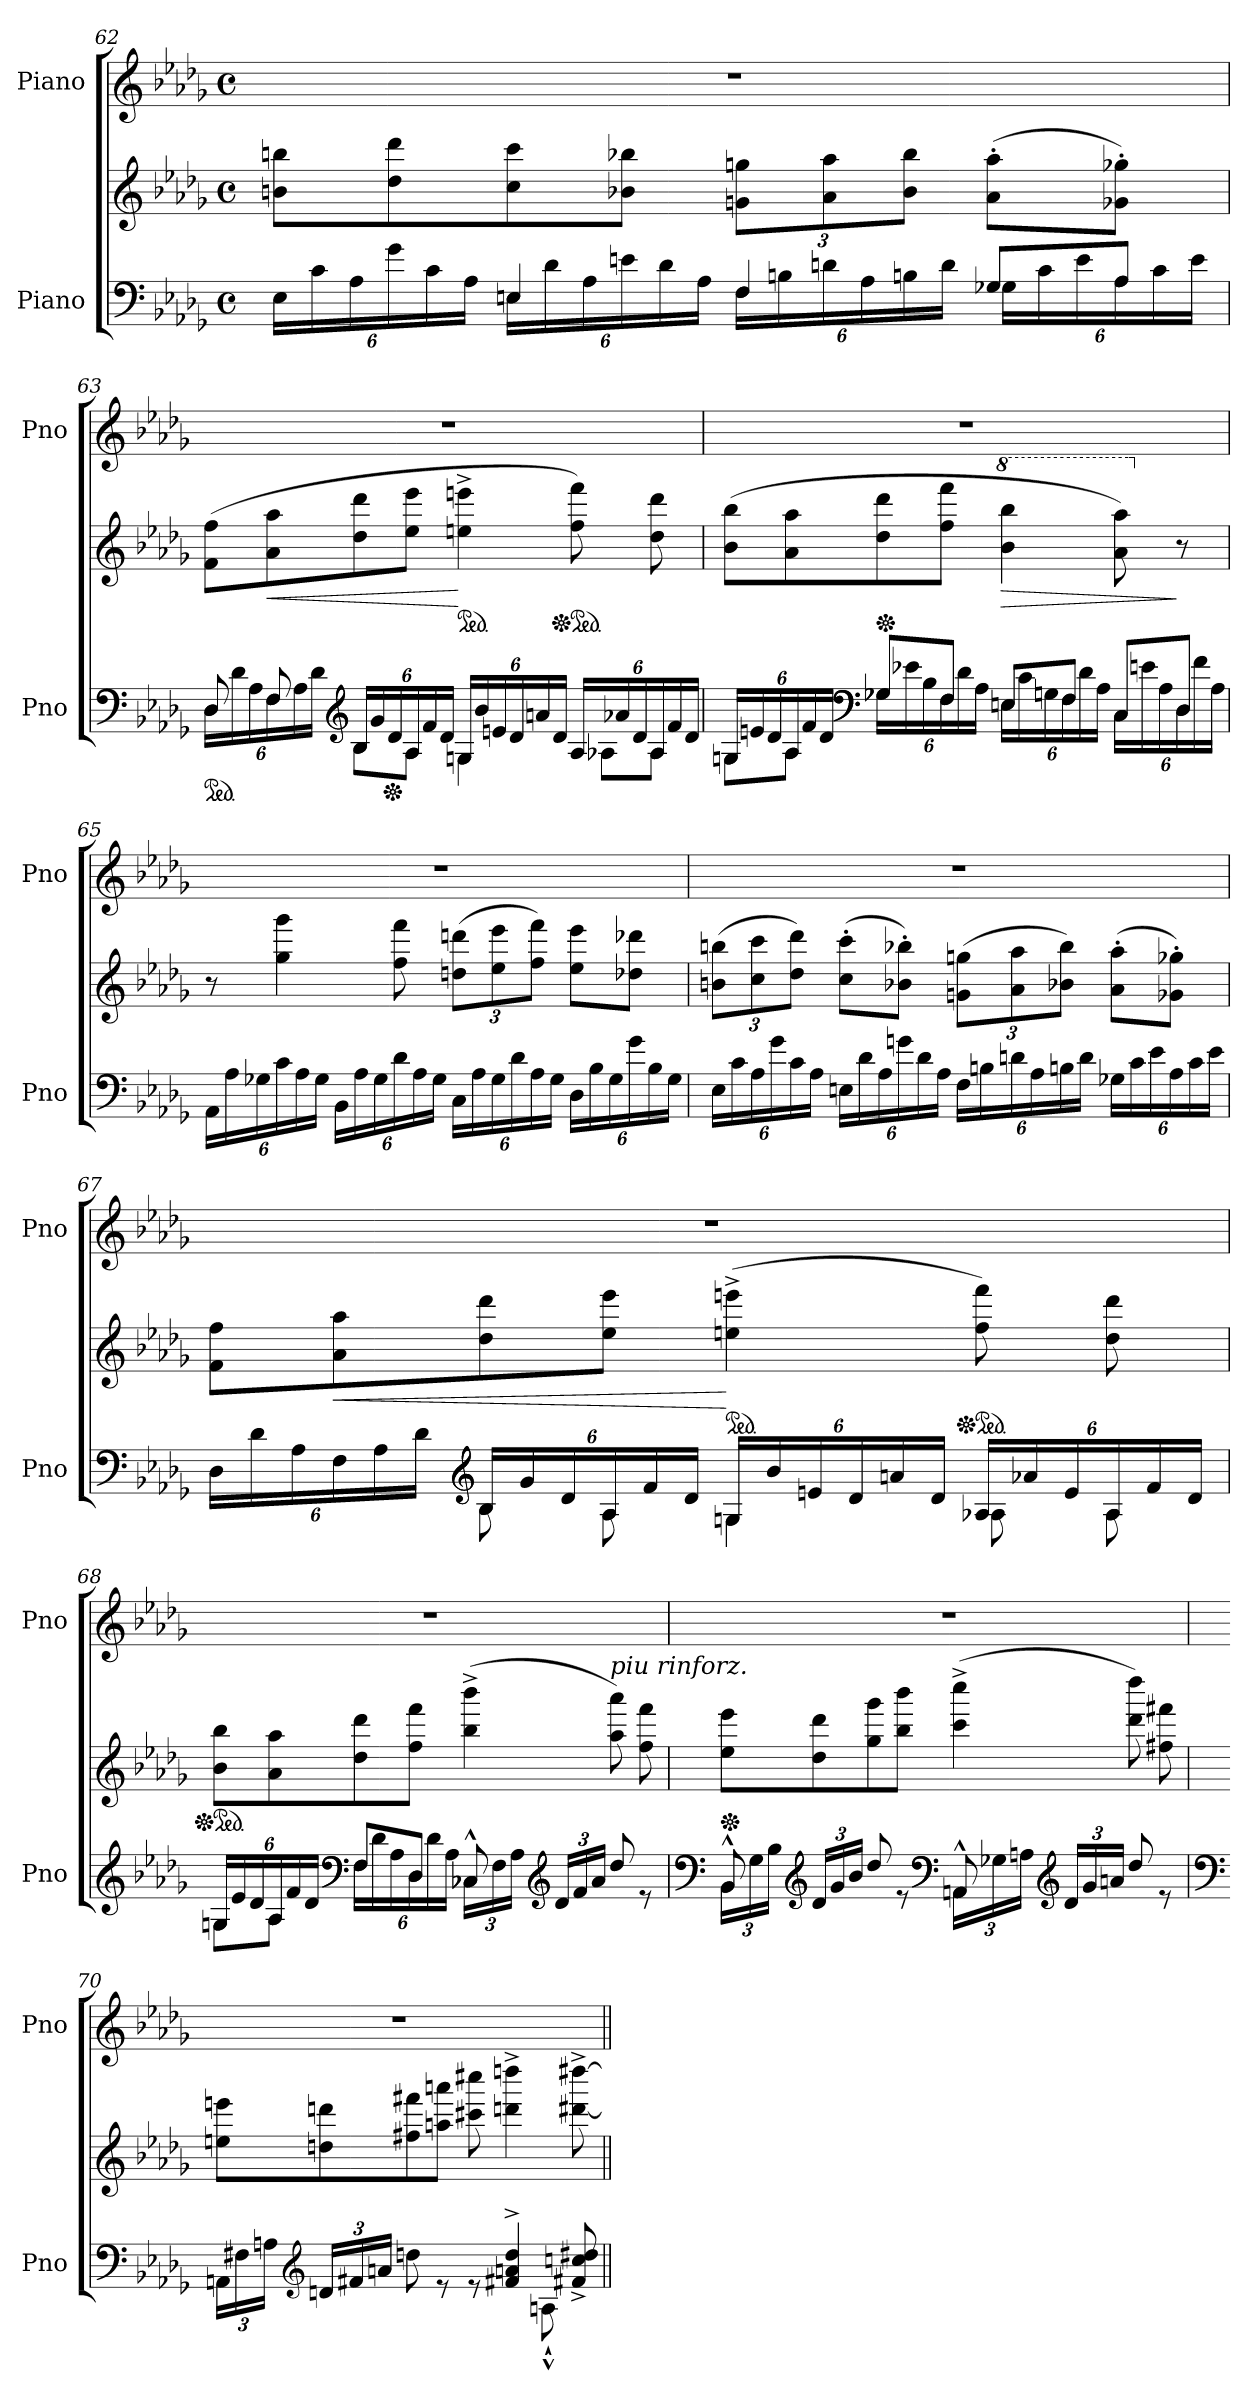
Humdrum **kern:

**kern	**kern	**dynam	**kern
*part2	*part2	*part2	*part1
*staff3	*staff2	*staff2/3	*staff1
*I"Piano	*	*	*I"Piano
*I'Pno	*	*	*I'Pno
*clefF4	*clefG2	*	*clefG2
*k[b-e-a-d-g-]	*k[b-e-a-d-g-]	*	*k[b-e-a-d-g-]
*M4/4	*M4/4	*	*M4/4
*met(c)	*met(c)	*	*met(c)
=62	=62	=62	=62
*^	*	*	*
*	*Xbrackettup	*	*	*
4ryy	24E-\LL	8bn\ 8bbn\L	.	1r
.	24c\	.	.	.
.	24A-\	.	.	.
.	24g-\	8dd-\ 8ddd-\	.	.
.	24c\	.	.	.
.	24A-\JJ	.	.	.
4En/	24E\LL	8cc\ 8ccc\	.	.
.	24d-\	.	.	.
.	24A-\	.	.	.
.	24en\	8b-X\ 8bb-X\J	.	.
.	24d-\	.	.	.
.	24A-\JJ	.	.	.
*	*	*Xbrackettup	*	*
4F/	24F\LL	12gn\ 12ggn\L	.	.
.	24Bn\	.	.	.
.	24dn\	12a-\ 12aa-\	.	.
.	24A-\	.	.	.
.	24Bn\	12b-\ 12bb-\J	.	.
.	24d\JJ	.	.	.
8G-X/L	24G-\LL	(>8a-\' 8aa-\'L	.	.
.	24c\	.	.	.
.	24e\	.	.	.
8A-/J	24A-\	8g-X\' 8gg-X\'J)	.	.
.	24c\	.	.	.
.	24e\JJ	.	.	.
!!LO:LB:g=z
=63	=63	=63	=63	=63
*ped	*	*	*	*
8D-/	24D-\LL	(>8f\ 8ff\L	.	1r
.	24d-\	.	.	.
.	24A-\	.	.	.
!	!	!	!LO:HP:b	!
8F/	24F\	8a-\ 8aa-\	<	.
.	24A-\	.	.	.
.	24d-\JJ	.	.	.
*clefG2	*	*	*	*
24B-/LL	8B-\L	8dd-\ 8ddd-\	.	.
24g-/	.	.	.	.
*Xped	*	*	*	*
24d-/	.	.	.	.
24A-/	8A-\J	8ee-\ 8eee-\J	.	.
24f/	.	.	.	.
24d-/JJ	.	.	.	.
*	*	*ped	*	*
24Gn/LL	4G\	4een\^ 4eeen\^	[	.
24b-/	.	.	.	.
24en/	.	.	.	.
24d-/	.	.	.	.
24an/	.	.	.	.
24d-/JJ	.	.	.	.
*	*	*Xped	*	*
*	*	*ped	*	*
24A-/LL	8A-X\L	8ff\ 8fff\)	.	.
24a-X/	.	.	.	.
24d-/	.	.	.	.
24A-/	8A-\J	8dd-\ 8ddd-\	.	.
24f/	.	.	.	.
24d-/JJ	.	.	.	.
=64	=64	=64	=64	=64
24Gn/LL	8G\L	(>8b-\ 8bb-\L	.	1r
24en/	.	.	.	.
24d-/	.	.	.	.
24A-/	8A-\J	8a-\ 8aa-\	.	.
24f/	.	.	.	.
24d-/JJ	.	.	.	.
*clefF4	*	*	*	*
*	*	*Xped	*	*
8G-X/L	24G-\LL	8dd-\ 8ddd-\	.	.
.	24e-X\	.	.	.
.	24B-\	.	.	.
8F/J	24F\	8ff\ 8fff\J	.	.
.	24d-\	.	.	.
.	24A-\JJ	.	.	.
*	*	*8va	*	*
!	!	!	!LO:HP:b	!
8En/L	24E\LL	4bb-\ 4bbb-\	>	.
.	24c\	.	.	.
.	24Gn\	.	.	.
8F/J	24F\	.	.	.
.	24d-\	.	.	.
.	24A-\JJ	.	.	.
8C/L	24C\LL	8aa-\ 8aaa-\)	.	.
.	24en\	.	.	.
.	24A-\	.	.	.
*	*	*X8va	*	*
8D-/J	24D-\	8r	]	.
.	24f\	.	.	.
.	24A-\JJ	.	.	.
*v	*v	*	*	*
!!LO:LB:g=z
=65	=65	=65	=65
24AA-\LL	8r	.	1r
24A-\	.	.	.
24G-X\	.	.	.
24c\	4gg-\ 4ggg-\	.	.
24A-\	.	.	.
24G-\JJ	.	.	.
24BB-\LL	.	.	.
24A-\	.	.	.
24G-\	.	.	.
24d-\	8ff\ 8fff\	.	.
24A-\	.	.	.
24G-\JJ	.	.	.
24C\LL	(>12ddn\ 12dddn\L	.	.
24A-\	.	.	.
24G-\	12ee-\ 12eee-\	.	.
24d-\	.	.	.
24A-\	12ff\ 12fff\J)	.	.
24G-\JJ	.	.	.
24D-\LL	8ee-\ 8eee-\L	.	.
24B-\	.	.	.
24G-\	.	.	.
24g-\	8dd-X\ 8ddd-X\J	.	.
24B-\	.	.	.
24G-\JJ	.	.	.
=66	=66	=66	=66
24E-\LL	(>12bn\ 12bbn\L	.	1r
24c\	.	.	.
24A-\	12cc\ 12ccc\	.	.
24g-\	.	.	.
24c\	12dd-\ 12ddd-\J)	.	.
24A-\JJ	.	.	.
24En\LL	(>8cc\' 8ccc\'L	.	.
24d-\	.	.	.
24A-\	.	.	.
24gn\	8b-X\' 8bb-X\'J)	.	.
24d-\	.	.	.
24A-\JJ	.	.	.
24F\LL	(>12gn\ 12ggn\L	.	.
24Bn\	.	.	.
24dn\	12a-\ 12aa-\	.	.
24A-\	.	.	.
24Bn\	12b-X\ 12bb-\J)	.	.
24d\JJ	.	.	.
24G-X\LL	(>8a-\' 8aa-\'L	.	.
24c\	.	.	.
24e-\	.	.	.
24A-\	8g-X\' 8gg-X\'J)	.	.
24c\	.	.	.
24e-\JJ	.	.	.
!!LO:LB:g=z
=67	=67	=67	=67
*^	*	*	*
24D-\LL	4ryy	8f\ 8ff\L	.	1r
24d-\	.	.	.	.
24A-\	.	.	.	.
!	!	!	!LO:HP:b	!
24F\	.	8a-\ 8aa-\	<	.
24A-\	.	.	.	.
24d-\JJ	.	.	.	.
*clefG2	*	*	*	*
24B-/LL	8B-\	8dd-\ 8ddd-\	.	.
24g-/	.	.	.	.
24d-/	.	.	.	.
24A-/	8A-\	8ee-\ 8eee-\J	.	.
24f/	.	.	.	.
24d-/JJ	.	.	.	.
*	*	*ped	*	*
24Gn/LL	4G\	(>4een\^ 4eeen\^	[	.
24b-/	.	.	.	.
24en/	.	.	.	.
24d-/	.	.	.	.
24an/	.	.	.	.
24d-/JJ	.	.	.	.
*	*	*Xped	*	*
*	*	*ped	*	*
24A-X/LL	8A-\	8ff\ 8fff\)	.	.
24a-X/	.	.	.	.
24e/	.	.	.	.
24A-/	8A-\	8dd-\ 8ddd-\	.	.
24f/	.	.	.	.
24d-/JJ	.	.	.	.
=68	=68	=68	=68	=68
*	*	*Xped	*	*
*	*	*ped	*	*
24Gn/LL	8G\L	8b-\ 8bb-\L	.	1r
24e-/	.	.	.	.
24d-/	.	.	.	.
24A-/	8A-\J	8a-\ 8aa-\	.	.
24f/	.	.	.	.
24d-/JJ	.	.	.	.
*clefF4	*	*	*	*
8F/L	24F\LL	8dd-\ 8ddd-\	.	.
.	24d-\	.	.	.
.	24A-\	.	.	.
8D-/J	24D-\	8ff\ 8fff\J	.	.
.	24d-\	.	.	.
.	24A-\JJ	.	.	.
8C-X^^/	24C-\LL	(>4bb-\^ 4bbb-\^	.	.
.	24F\	.	.	.
.	24A-\JJ	.	.	.
*clefG2	*	*	*	*
24d-/LL	8ryy	.	.	.
24f/	.	.	.	.
24a-/JJ	.	.	.	.
!	!	!LO:TX:a:i:t=piu rinforz.	!	!
8dd-/	4ryy	8aa-\ 8aaa-\)	.	.
8re	.	8ff\ 8fff\	.	.
!!LO:LB:g=z
=69	=69	=69	=69	=69
*clefF4	*	*	*	*
*	*	*Xped	*	*
8BB-^^/	24BB-\LL	8ee-\ 8eee-\L	.	1r
.	24G-\	.	.	.
.	24B-\JJ	.	.	.
*clefG2	*	*	*	*
24d-/LL	8ryy	8dd-\ 8ddd-\	.	.
24g-/	.	.	.	.
24b-/JJ	.	.	.	.
8dd-/	4ryy	8gg-\ 8ggg-\	.	.
8re	.	8bb-\ 8bbb-\J	.	.
*clefF4	*	*	*	*
8AAn^^/	24AA\LL	(>4ccc\^ 4cccc\^	.	.
.	24G-X\	.	.	.
.	24An\JJ	.	.	.
*clefG2	*	*	*	*
24d-/LL	8ryy	.	.	.
24g-/	.	.	.	.
24an/JJ	.	.	.	.
8dd-/	4ryy	8ddd-\ 8dddd-\)	.	.
8re	.	8ff#X\ 8fff#X\	.	.
=70	=70	=70	=70	=70
*clefF4	*	*	*	*
24AAn\LL	2.ryy	8een\ 8eeen\L	.	1r
24F#X\	.	.	.	.
24An\JJ	.	.	.	.
*clefG2	*	*	*	*
24dn/LL	.	8ddn\ 8dddn\	.	.
24f#X/	.	.	.	.
24an/JJ	.	.	.	.
8ddn\	.	8ff#X\ 8fff#X\	.	.
8re	.	8aan\ 8aaan\J	.	.
8re	.	8ccc#X\ 8cccc#X\	.	.
4f#X/^ 4an/^ 4dd/^	.	4dddn\^ 4ddddn\^	.	.
.	8An^^`\	.	.	.
8f#X/^ 8ccn/^ 8dd#X/^	8ryy	[8ddd#X\^ [8dddd#X\^	.	.
*v	*v	*	*	*
=||	=||	=||	=||
*-	*-	*-	*-
